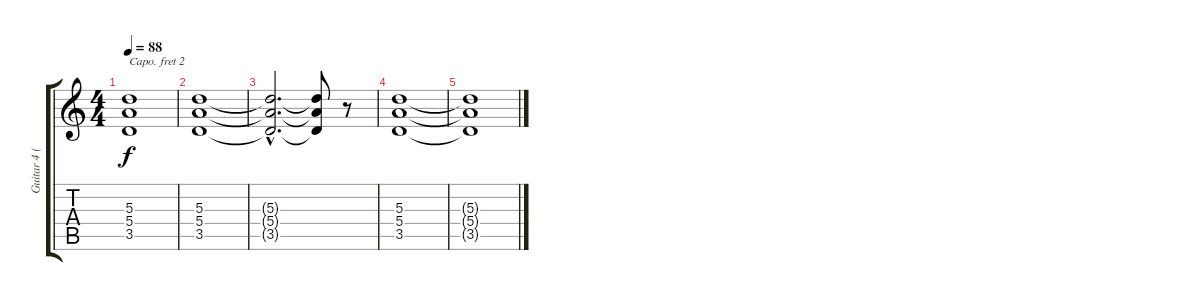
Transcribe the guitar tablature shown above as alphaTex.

\track ("Guitar 4 (disto)" "Guitar 4 (") {instrument distortionguitar}
\staff {score tabs}
\capo 2
\tuning (E4 B3 G3 D3 A2 E2) {hide}
\ts (4 4)
\tempo 88
\clef g2
\ks c
(5.3{t} 5.4{t} 3.5{t}).1{dy f} |
(5.3 5.4 3.5).1 |
(5.3{hac t} 5.4{hac t} 3.5{hac t}).2{d} (5.3{t} 5.4{t} 3.5{t}).8 r.8 |
(5.3 5.4 3.5).1 |
(5.3{t} 5.4{t} 3.5{t}).1
